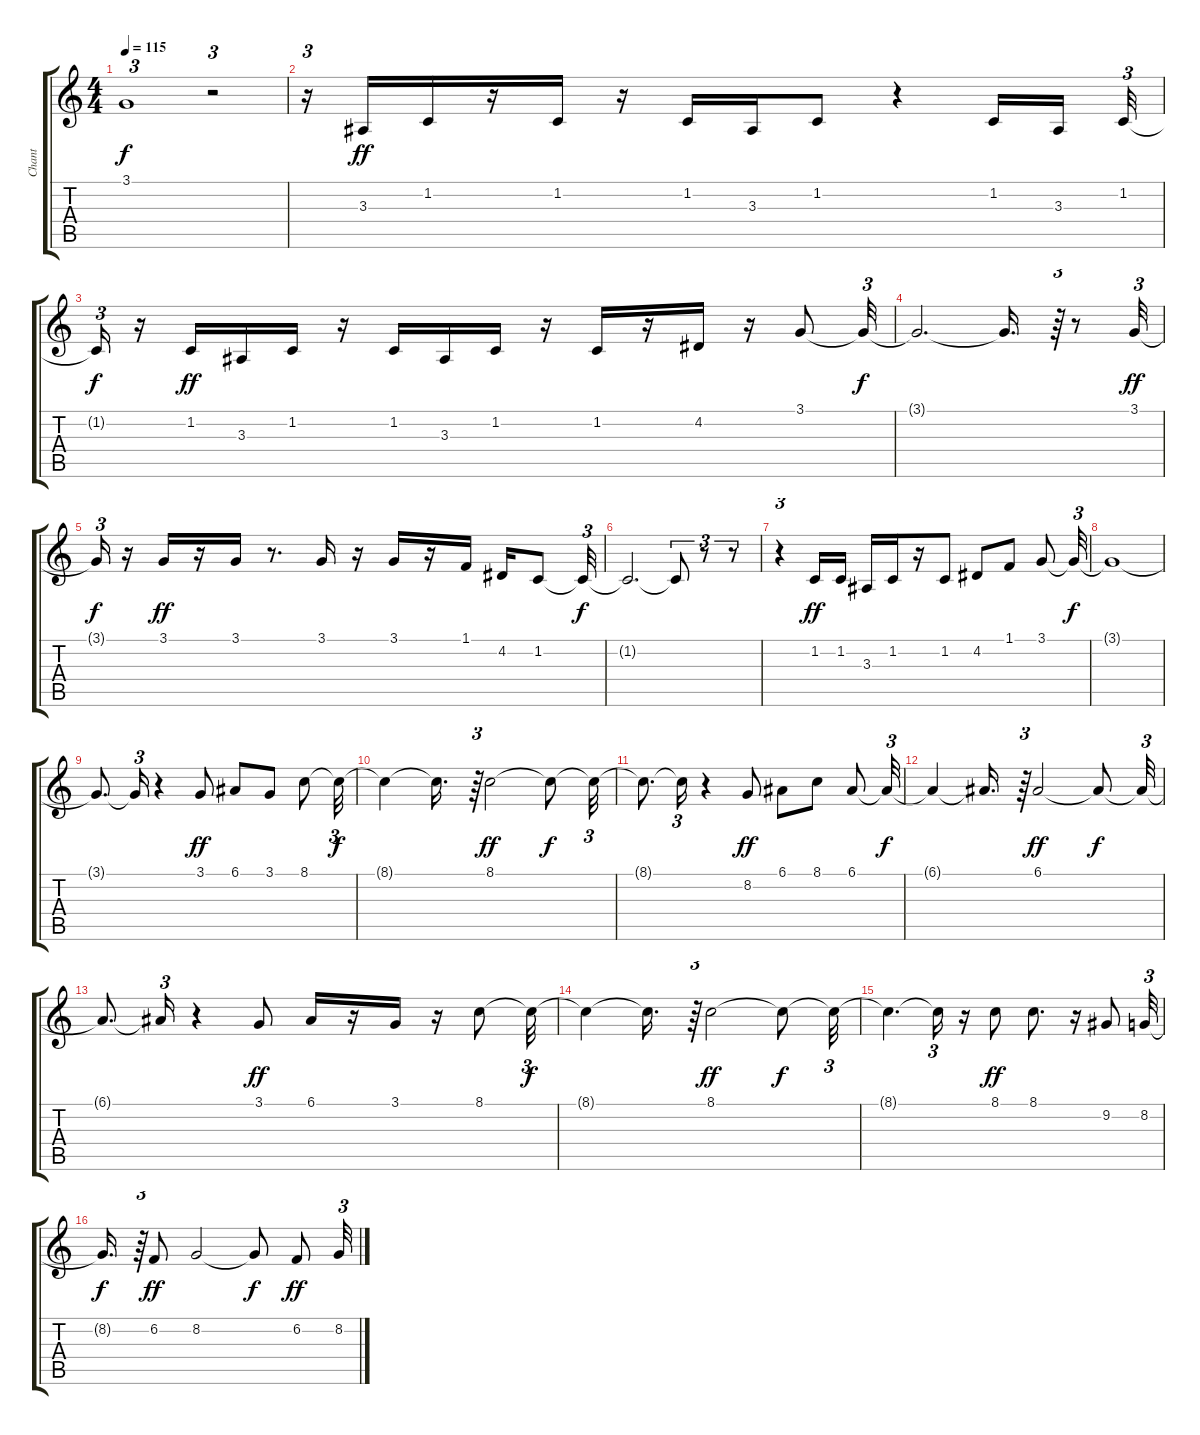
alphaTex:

\track ("Chant" "Chant") {instrument violin}
\staff {score tabs}
\tuning (E4 B3 G3 D3 A2 E2) {hide}
\ts (4 4)
\tempo 115
\clef g2
\ks c
3.1{t}.1{tu (3 2) dy f} r.2{tu (3 2)} |
r.16{tu (3 2)} 3.3.16{dy ff volume 11} 1.2.16 r.16 1.2.16 r.16 1.2.16 3.3.16 1.2.8 r.4 1.2.16 3.3.16{beam splitsecondary} 1.2.32{tu (3 2)} |
1.2{t}.16{tu (3 2) dy f} r.16 1.2.16{dy ff} 3.3.16 1.2.16 r.16 1.2.16 3.3.16 1.2.16 r.16 1.2.16 r.16 4.2.16 r.16 3.1.8 3.1{t}.32{tu (3 2) dy f} |
3.1{t}.2{d} 3.1{t}.16{d} r.64{tu (3 2)} r.8 3.1.32{tu (3 2) dy ff volume 11} |
3.1{t}.16{tu (3 2) dy f} r.16 3.1.16{dy ff} r.16 3.1.16 r.8{d} 3.1.16 r.16 3.1.16 r.16 1.1.16 4.2.16 1.2.8 1.2{t}.32{tu (3 2) dy f} |
1.2{t}.2{d} 1.2{t}.8{tu (3 2)} r.8{tu (3 2)} r.8{tu (3 2)} |
r.4{tu (3 2)} 1.2.16{dy ff volume 11} 1.2.16 3.3.16 1.2.16 r.16 1.2.8 4.2.8 1.1.8 3.1.8 3.1{t}.32{tu (3 2) dy f} |
3.1{t}.1 |
3.1{t}.8{d} 3.1{t}.16{tu (3 2)} r.4 3.1.8{dy ff volume 11} 6.1.8 3.1.8 8.1.8 8.1{t}.32{tu (3 2) dy f} |
8.1{t}.4 8.1{t}.16{d} r.64{tu (3 2)} 8.1.2{dy ff} 8.1{t}.8{dy f} 8.1{t}.32{tu (3 2)} |
8.1{t}.8{d} 8.1{t}.16{tu (3 2)} r.4 8.2.8{dy ff volume 11} 6.1.8 8.1.8 6.1.8 6.1{t}.32{tu (3 2) dy f} |
6.1{t}.4 6.1{t}.16{d} r.64{tu (3 2)} 6.1.2{dy ff} 6.1{t}.8{dy f} 6.1{t}.32{tu (3 2)} |
6.1{t}.8{d} 6.1{t}.16{tu (3 2)} r.4 3.1.8{dy ff volume 11} 6.1.16 r.16 3.1.16 r.16 8.1.8 8.1{t}.32{tu (3 2) dy f} |
8.1{t}.4 8.1{t}.16{d} r.64{tu (3 2)} 8.1.2{dy ff} 8.1{t}.8{dy f} 8.1{t}.32{tu (3 2)} |
8.1{t}.4{d} 8.1{t}.16{tu (3 2)} r.16 8.1.8{dy ff volume 11} 8.1.8{d volume 11} r.16 9.2.8 8.2.32{tu (3 2)} |
8.2{t}.16{d dy f} r.64{tu (3 2)} 6.2.8{dy ff} 8.2.2 8.2{t}.8{dy f} 6.2.8{dy ff volume 11} 8.2.32{tu (3 2)}
